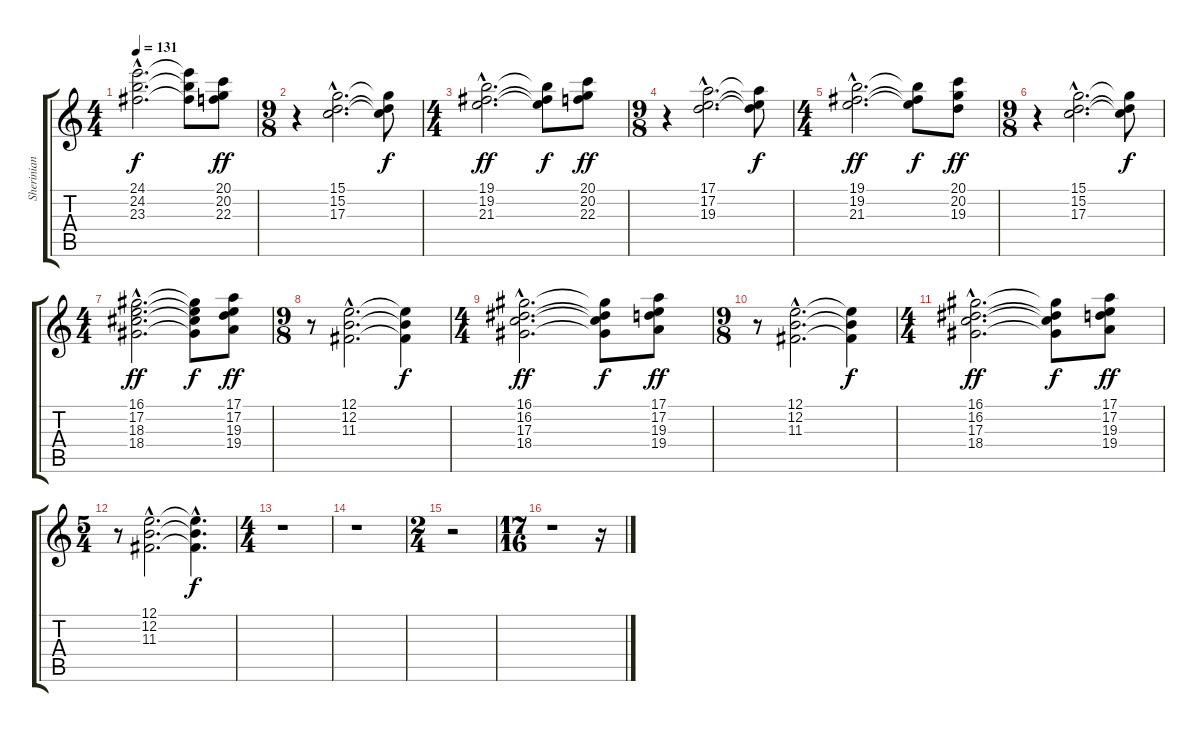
\track ("Sherinian Piano" "Sherinian ") {instrument brightacousticpiano}
\staff {score tabs}
\tuning (E4 B3 G3 D3 A2 E2) {hide}
\ts (4 4)
\tempo 131
\clef g2
\ks c
(24.1{hac} 24.2{hac} 23.3{hac}).2{d dy f} (24.1{t} 24.2{t} 23.3{t}).8 (20.1 20.2 22.3).8{dy ff} |
\ts (9 8)
r.4 (15.1{hac} 15.2{hac} 17.3{hac}).2{d} (15.1{t} 15.2{t} 17.3{t}).8{dy f} |
\ts (4 4)
(19.1{hac} 19.2{hac} 21.3{hac}).2{d dy ff} (19.1{t} 19.2{t} 21.3{t}).8{dy f} (20.1 20.2 22.3).8{dy ff} |
\ts (9 8)
r.4 (17.1{hac} 17.2{hac} 19.3{hac}).2{d} (17.1{t} 17.2{t} 19.3{t}).8{dy f} |
\ts (4 4)
(19.1{hac} 19.2{hac} 21.3{hac}).2{d dy ff} (19.1{t} 19.2{t} 21.3{t}).8{dy f} (20.1 20.2 19.3).8{dy ff} |
\ts (9 8)
r.4 (15.1{hac} 15.2{hac} 17.3{hac}).2{d} (15.1{t} 15.2{t} 17.3{t}).8{dy f} |
\ts (4 4)
(16.1{hac} 17.2{hac} 18.3{hac} 18.4{hac}).2{d dy ff} (16.1{t} 17.2{t} 18.3{t} 18.4{t}).8{dy f} (17.1 17.2 19.3 19.4).8{dy ff} |
\ts (9 8)
r.8 (12.1{hac} 12.2{hac} 11.3{hac}).2{d} (12.1{t} 12.2{t} 11.3{t}).4{dy f} |
\ts (4 4)
(16.1{hac} 16.2{hac} 17.3{hac} 18.4{hac}).2{d dy ff} (16.1{t} 16.2{t} 17.3{t} 18.4{t}).8{dy f} (17.1 17.2 19.3 19.4).8{dy ff} |
\ts (9 8)
r.8 (12.1{hac} 12.2{hac} 11.3{hac}).2{d} (12.1{t} 12.2{t} 11.3{t}).4{dy f} |
\ts (4 4)
(16.1{hac} 16.2{hac} 17.3{hac} 18.4{hac}).2{d dy ff} (16.1{t} 16.2{t} 17.3{t} 18.4{t}).8{dy f} (17.1 17.2 19.3 19.4).8{dy ff} |
\ts (5 4)
r.8 (12.1{hac} 12.2{hac} 11.3{hac}).2{d} (12.1{hac t} 12.2{hac t} 11.3{hac t}).4{d dy f} |
\ts (4 4)
r.1 |
r.1 |
\ts (2 4)
r.2 |
\ts (17 16)
r.1 r.16
